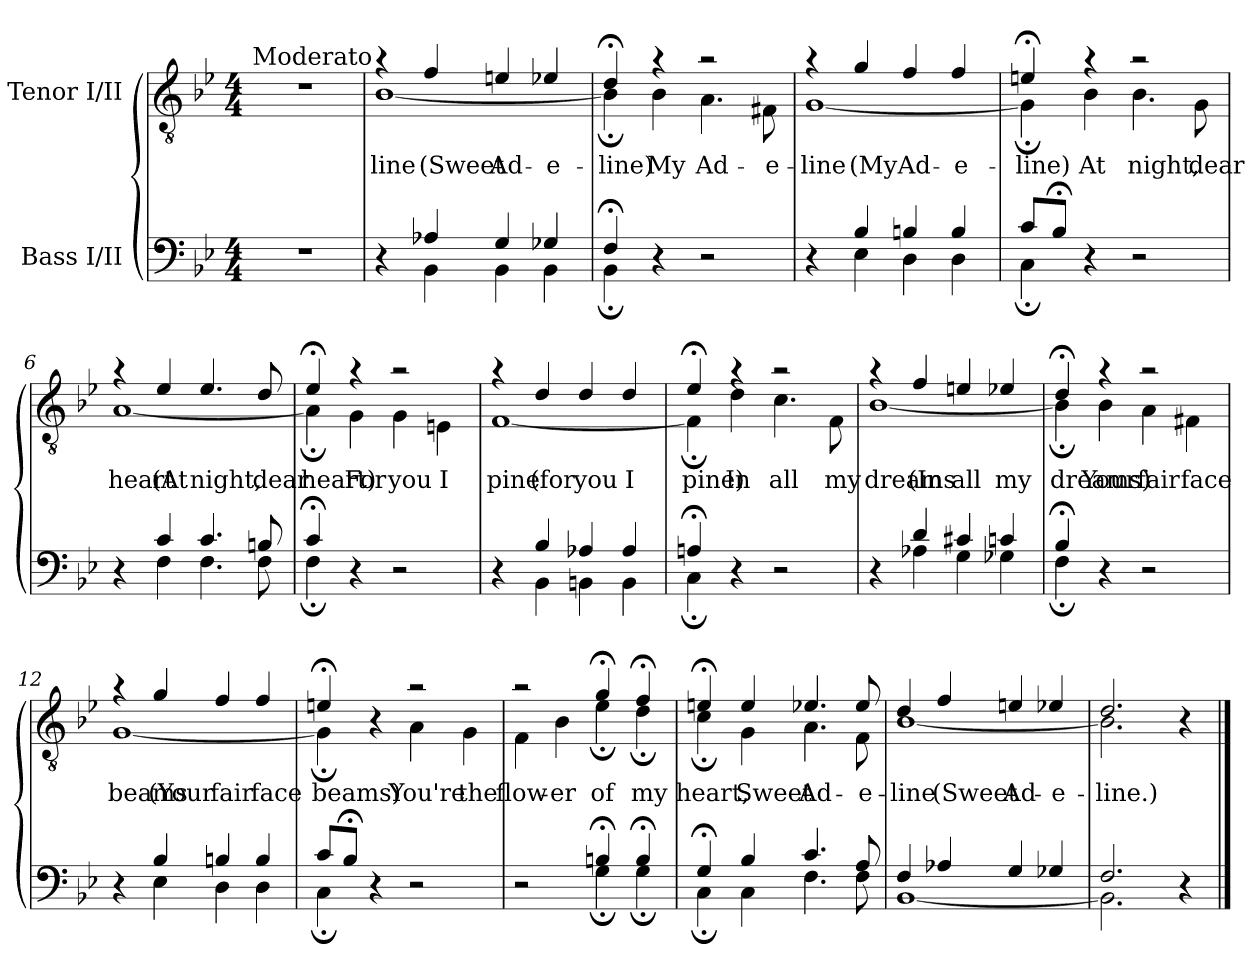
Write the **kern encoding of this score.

**kern	**kern	**text
*part2	*part1	*part1
*staff2	*staff1	*staff1
*I"Bass I/II	*I"Tenor I/II	*
*clefF4	*clefGv2	*
*k[b-e-]	*k[b-e-]	*
*B-:	*B-:	*
*M4/4	*M4/4	*
=1	=1	=1
!	!LO:TX:a:t=Moderato	!
1r	1r	.
=2	=2	=2
*^	*^	*
4r	4ryy	4ra	[<1B-	-line
4A-X/	4BB-\	4f/	.	(Sweet
4G/	4BB-\	4en/	.	Ad-
4G-X/	4BB-\	4e-X/	.	-e-
=3	=3	=3	=3	=3
4F;</	4BB-;\	4d;</	4B-;\]	line)
4r	4ryy	4ra	4B-\	My
2r	2ryy	2ra	4.A\	Ad-
.	.	.	8F#X\	-e-
=4	=4	=4	=4	=4
4r	4ryy	4ra	[<1G	-line
4B-/	4E-\	4g/	.	-(My
4Bn/	4D\	4f/	.	Ad-
4B/	4D\	4f/	.	-e-
!!LO:LB:g=z	!!
=5	=5	=5	=5	=5
8c/L	4C;\	4en;</	4G;\]	­line)
8B-;</J	.	.	.	.
4r	4ryy	4ra	4B-\	At
2r	2ryy	2ra	4.B-\	night,
.	.	.	8G\	dear
=6	=6	=6	=6	=6
4r	4ryy	4ra	[<1A	heart
4c/	4F\	4e-/	.	(At
4.c/	4.F\	4.e-/	.	night,
8Bn/	8F\	8d/	.	dear
=7	=7	=7	=7	=7
4c;</	4F;\	4e-;</	4A;\]	heart)
4r	4ryy	4ra	4G\	For
2r	2ryy	2ra	4G\	you
.	.	.	4En\	I
=8	=8	=8	=8	=8
4r	4ryy	4ra	[<1F	pine
4B-/	4BB-\	4d/	.	(for
4A-X/	4BBn\	4d/	.	you
4A-/	4BB\	4d/	.	I
!!LO:LB:g=z	!!
=9	=9	=9	=9	=9
4An;</	4C;\	4e-;</	4F;\]	pine)
4r	4ryy	4ra	4d\	In
2r	2ryy	2ra	4.c\	all
.	.	.	8F\	my
=10	=10	=10	=10	=10
4r	4ryy	4ra	[<1B-	dreams
4d/	4A-X\	4f/	.	(In
4c#X/	4G\	4en/	.	all
4cn/	4G-X\	4e-X/	.	my
=11	=11	=11	=11	=11
4B-;</	4F;\	4d;</	4B-;\]	dreams)
4r	4ryy	4ra	4B-\	Your
2r	2ryy	2ra	4A\	fair
.	.	.	4F#X\	face
=12	=12	=12	=12	=12
4r	4ryy	4ra	[<1G	beams
4B-/	4E-\	4g/	.	(Your
4Bn/	4D\	4f/	.	fair
4B/	4D\	4f/	.	face
!!LO:LB:g=z	!!
=13	=13	=13	=13	=13
8c/L	4C;\	4en;</	4G;\]	beams)
8B-;</J	.	.	.	.
4r	4ryy	4r	4ryy	.
2r	2ryy	2ra	4A\	You're
.	.	.	4G\	the
=14	=14	=14	=14	=14
2r	2ryy	2ra	4F\	flow-
.	.	.	4B-\	-er
4Bn;</	4G;\	4g;</	4e-;\	of
4B;</	4G;\	4f;</	4d;\	my
=15	=15	=15	=15	=15
4G;</	4C;\	4en;</	4c;\	heart,
4B-/	4C\	4e/	4G\	Sweet
4.c/	4.F\	4.e-X/	4.A\	Ad-
8A/	8F\	8e-/	8F\	-e-
=16	=16	=16	=16	=16
4F/	[<1BB-	4d/	[<1B-	-line
4A-X/	.	4f/	.	-(Sweet
4G/	.	4en/	.	Ad-
4G-X/	.	4e-X/	.	-e-
=17	=17	=17	=17	=17
2.F/	2.BB-\]	2.d/	2.B-\]	line.)
4r	4ryy	4r	4ryy	.
*v	*v	*	*	*
*	*v	*v	*
==	==	==
*-	*-	*-
